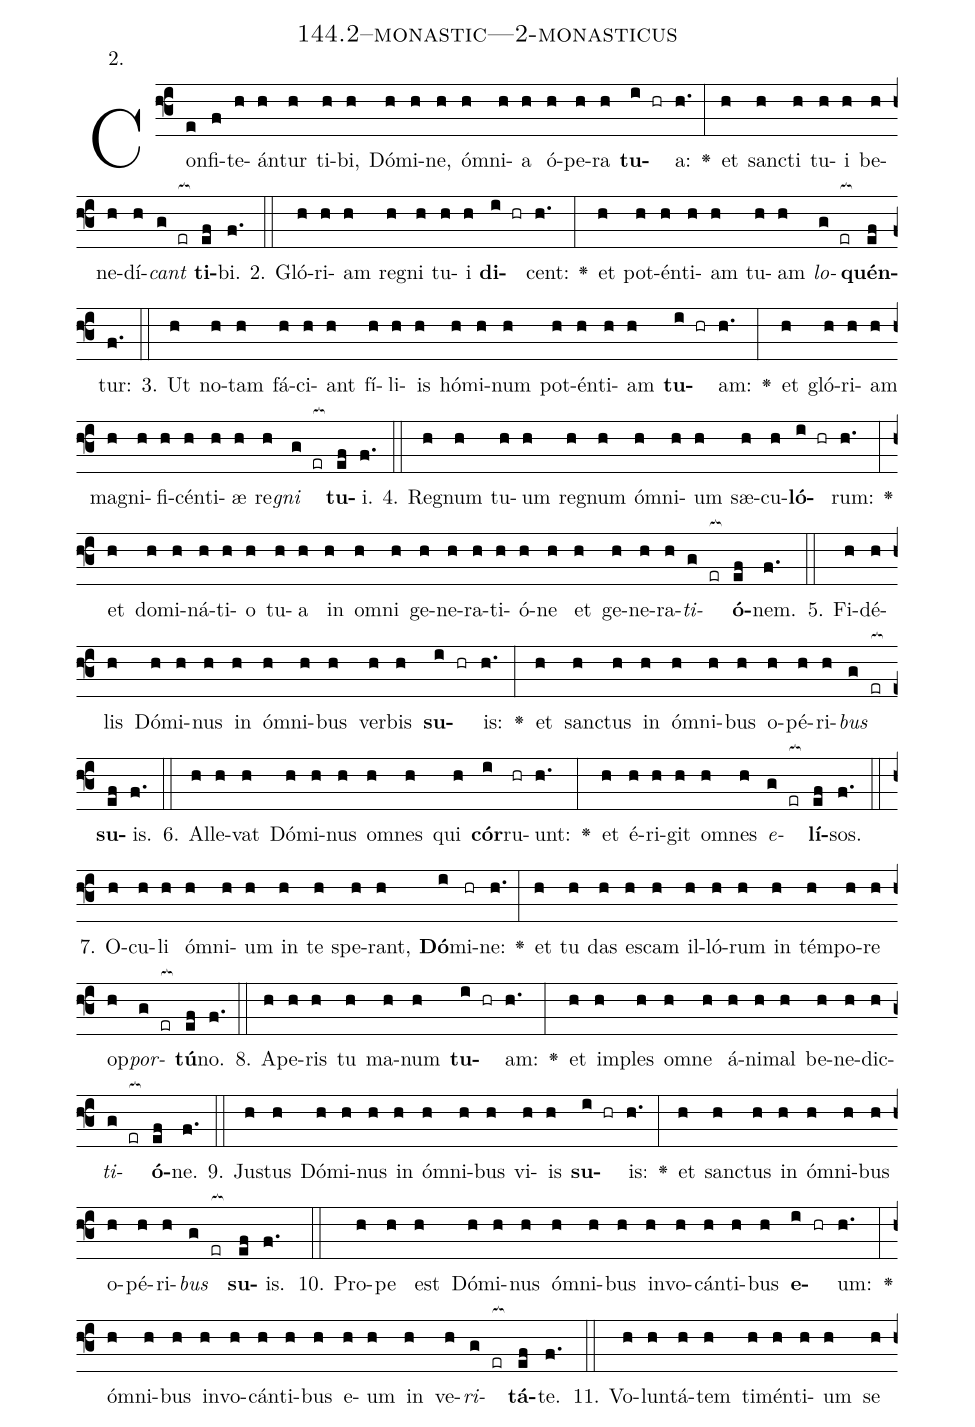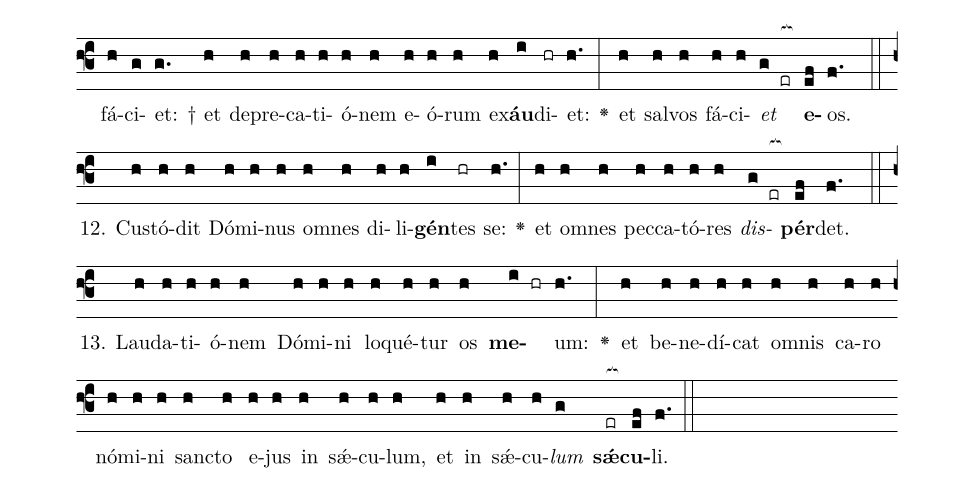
name: 144.2--monastic---2-monasticus;
annotation: 2.;
%%
(f3)Con(e)fi(f)te(h)án(h)tur(h) ti(h)bi,(h) Dó(h)mi(h)ne,(h) óm(h)ni(h)a(h) ó(h)pe(h)ra(h) <b>tu</b>(i hr)a:(h.) <v>\greheightstar</v>(:) et(h) sanc(h)ti(h) tu(h)i(h) be(h)ne(h)dí(h)<i>cant</i>(g er[ocb:1{]) <b>ti</b>(ef[ocb:0}])bi.(f.) (::)
2. Gló(h)ri(h)am(h) re(h)gni(h) tu(h)i(h) <b>di</b>(i hr)cent:(h.) <v>\greheightstar</v>(:) et(h) pot(h)én(h)ti(h)am(h) tu(h)am(h) <i>lo</i>(g er[ocb:1{])<b>quén</b>(ef[ocb:0}])tur:(f.) (::)
3. Ut(h) no(h)tam(h) fá(h)ci(h)ant(h) fí(h)li(h)is(h) hó(h)mi(h)num(h) pot(h)én(h)ti(h)am(h) <b>tu</b>(i hr)am:(h.) <v>\greheightstar</v>(:) et(h) gló(h)ri(h)am(h) ma(h)gni(h)fi(h)cén(h)ti(h)æ(h) re(h)<i>gni</i>(g er[ocb:1{]) <b>tu</b>(ef[ocb:0}])i.(f.) (::)
4. Re(h)gnum(h) tu(h)um(h) re(h)gnum(h) óm(h)ni(h)um(h) sæ(h)cu(h)<b>ló</b>(i hr)rum:(h.) <v>\greheightstar</v>(:) et(h) do(h)mi(h)ná(h)ti(h)o(h) tu(h)a(h) in(h) om(h)ni(h) ge(h)ne(h)ra(h)ti(h)ó(h)ne(h) et(h) ge(h)ne(h)ra(h)<i>ti</i>(g er[ocb:1{])<b>ó</b>(ef[ocb:0}])nem.(f.) (::)
5. Fi(h)dé(h)lis(h) Dó(h)mi(h)nus(h) in(h) óm(h)ni(h)bus(h) ver(h)bis(h) <b>su</b>(i hr)is:(h.) <v>\greheightstar</v>(:) et(h) sanc(h)tus(h) in(h) óm(h)ni(h)bus(h) o(h)pé(h)ri(h)<i>bus</i>(g er[ocb:1{]) <b>su</b>(ef[ocb:0}])is.(f.) (::)
6. Al(h)le(h)vat(h) Dó(h)mi(h)nus(h) om(h)nes(h) qui(h) <b>cór</b>(i)ru(hr)unt:(h.) <v>\greheightstar</v>(:) et(h) é(h)ri(h)git(h) om(h)nes(h) <i>e</i>(g er[ocb:1{])<b>lí</b>(ef[ocb:0}])sos.(f.) (::)
7. O(h)cu(h)li(h) óm(h)ni(h)um(h) in(h) te(h) spe(h)rant,(h) <b>Dó</b>(i)mi(hr)ne:(h.) <v>\greheightstar</v>(:) et(h) tu(h) das(h) es(h)cam(h) il(h)ló(h)rum(h) in(h) tém(h)po(h)re(h) op(h)<i>por</i>(g er[ocb:1{])<b>tú</b>(ef[ocb:0}])no.(f.) (::)
8. A(h)pe(h)ris(h) tu(h) ma(h)num(h) <b>tu</b>(i hr)am:(h.) <v>\greheightstar</v>(:) et(h) im(h)ples(h) om(h)ne(h) á(h)ni(h)mal(h) be(h)ne(h)dic(h)<i>ti</i>(g er[ocb:1{])<b>ó</b>(ef[ocb:0}])ne.(f.) (::)
9. Jus(h)tus(h) Dó(h)mi(h)nus(h) in(h) óm(h)ni(h)bus(h) vi(h)is(h) <b>su</b>(i hr)is:(h.) <v>\greheightstar</v>(:) et(h) sanc(h)tus(h) in(h) óm(h)ni(h)bus(h) o(h)pé(h)ri(h)<i>bus</i>(g er[ocb:1{]) <b>su</b>(ef[ocb:0}])is.(f.) (::)
10. Pro(h)pe(h) est(h) Dó(h)mi(h)nus(h) óm(h)ni(h)bus(h) in(h)vo(h)cán(h)ti(h)bus(h) <b>e</b>(i hr)um:(h.) <v>\greheightstar</v>(:) óm(h)ni(h)bus(h) in(h)vo(h)cán(h)ti(h)bus(h) e(h)um(h) in(h) ve(h)<i>ri</i>(g er[ocb:1{])<b>tá</b>(ef[ocb:0}])te.(f.) (::)
11. Vo(h)lun(h)tá(h)tem(h) ti(h)mén(h)ti(h)um(h) se(h) fá(h)ci(g)et: †(g.) et(h) de(h)pre(h)ca(h)ti(h)ó(h)nem(h) e(h)ó(h)rum(h) ex(h)<b>áu</b>(i)di(hr)et:(h.) <v>\greheightstar</v>(:) et(h) sal(h)vos(h) fá(h)ci(h)<i>et</i>(g er[ocb:1{]) <b>e</b>(ef[ocb:0}])os.(f.) (::)
12. Cus(h)tó(h)dit(h) Dó(h)mi(h)nus(h) om(h)nes(h) di(h)li(h)<b>gén</b>(i)tes(hr) se:(h.) <v>\greheightstar</v>(:) et(h) om(h)nes(h) pec(h)ca(h)tó(h)res(h) <i>dis</i>(g er[ocb:1{])<b>pér</b>(ef[ocb:0}])det.(f.) (::)
13. Lau(h)da(h)ti(h)ó(h)nem(h) Dó(h)mi(h)ni(h) lo(h)qué(h)tur(h) os(h) <b>me</b>(i hr)um:(h.) <v>\greheightstar</v>(:) et(h) be(h)ne(h)dí(h)cat(h) om(h)nis(h) ca(h)ro(h) nó(h)mi(h)ni(h) sanc(h)to(h) e(h)jus(h) in(h) sǽ(h)cu(h)lum,(h) et(h) in(h) sǽ(h)cu(h)<i>lum</i>(g) <b>sǽ</b>(er[ocb:1{])<b>cu</b>(ef[ocb:0}])li.(f.) (::)
